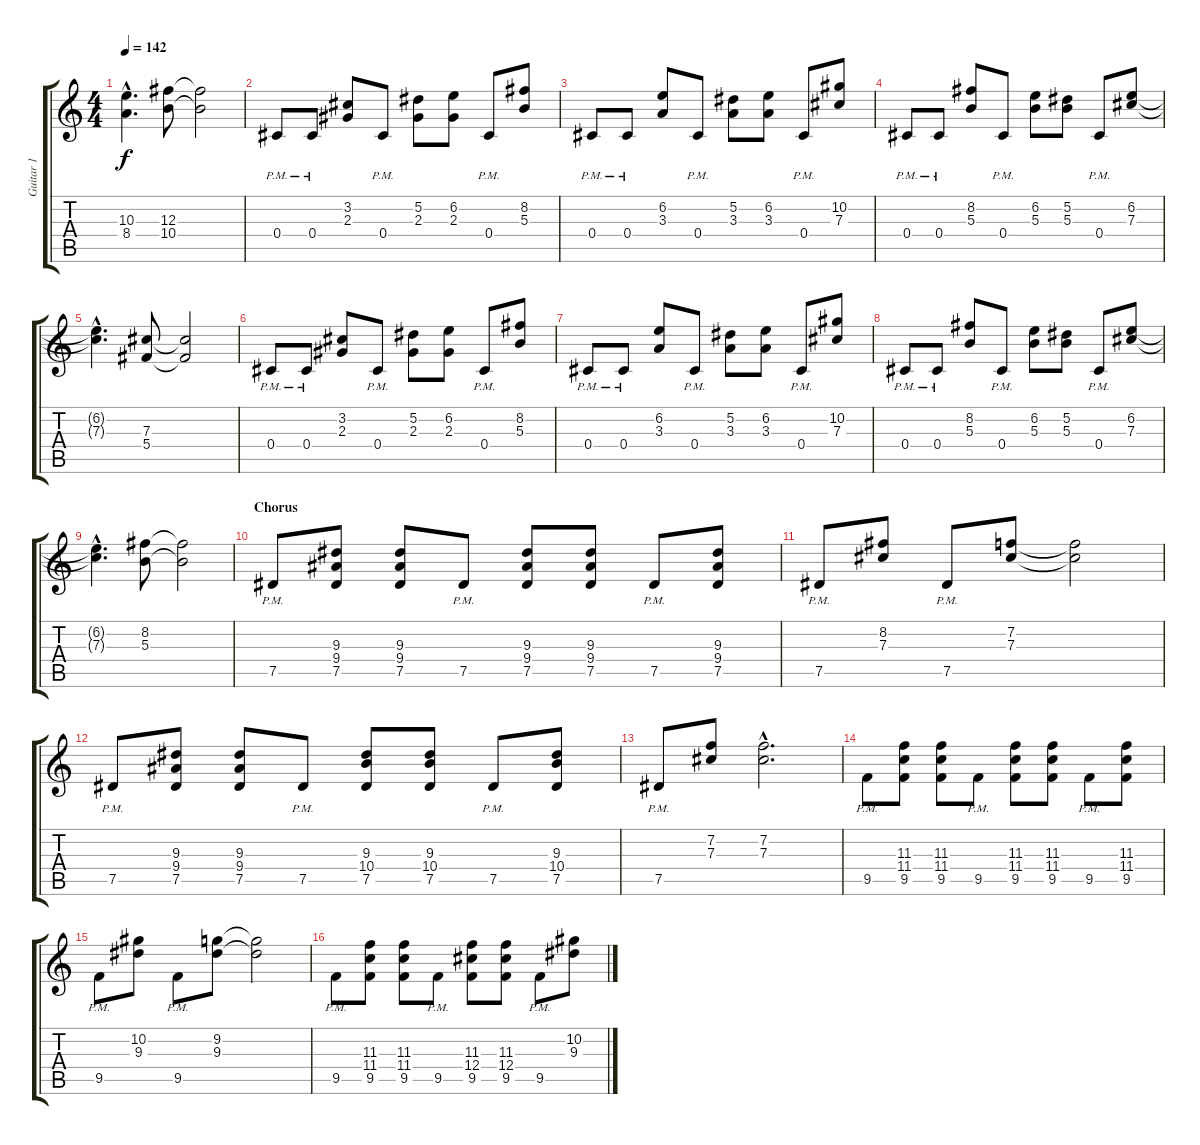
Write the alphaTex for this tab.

\track ("Guitar 1" "Guitar 1") {instrument distortionguitar}
\staff {score tabs}
\tuning (Eb4 Bb3 Gb3 Db3 Ab2 Eb2) {hide}
\ts (4 4)
\tempo 142
\clef g2
\ks c
(10.3{hac t} 8.4{hac t}).4{d dy f} (12.3 10.4).8 (12.3{t} 10.4{t}).2 |
0.4{pm}.8 0.4{pm}.8 (3.2 2.3).8 0.4{pm}.8 (5.2 2.3).8 (6.2 2.3).8 0.4{pm}.8 (8.2 5.3).8 |
0.4{pm}.8 0.4{pm}.8 (6.2 3.3).8 0.4{pm}.8 (5.2 3.3).8 (6.2 3.3).8 0.4{pm}.8 (10.2 7.3).8 |
0.4{pm}.8 0.4{pm}.8 (8.2 5.3).8 0.4{pm}.8 (6.2 5.3).8 (5.2 5.3).8 0.4{pm}.8 (6.2 7.3).8 |
(6.2{hac t} 7.3{hac t}).4{d} (7.3 5.4).8 (7.3{t} 5.4{t}).2 |
0.4{pm}.8 0.4{pm}.8 (3.2 2.3).8 0.4{pm}.8 (5.2 2.3).8 (6.2 2.3).8 0.4{pm}.8 (8.2 5.3).8 |
0.4{pm}.8 0.4{pm}.8 (6.2 3.3).8 0.4{pm}.8 (5.2 3.3).8 (6.2 3.3).8 0.4{pm}.8 (10.2 7.3).8 |
0.4{pm}.8 0.4{pm}.8 (8.2 5.3).8 0.4{pm}.8 (6.2 5.3).8 (5.2 5.3).8 0.4{pm}.8 (6.2 7.3).8 |
(6.2{hac t} 7.3{hac t}).4{d} (8.2 5.3).8 (8.2{t} 5.3{t}).2 |
\section ("" "Chorus")
7.5{pm}.8 (9.3 9.4 7.5).8 (9.3 9.4 7.5).8 7.5{pm}.8 (9.3 9.4 7.5).8 (9.3 9.4 7.5).8 7.5{pm}.8 (9.3 9.4 7.5).8 |
7.5{pm}.8 (8.2 7.3).8 7.5{pm}.8 (7.2 7.3).8 (7.2{t} 7.3{t}).2 |
7.5{pm}.8 (9.3 9.4 7.5).8 (9.3 9.4 7.5).8 7.5{pm}.8 (9.3 10.4 7.5).8 (9.3 10.4 7.5).8 7.5{pm}.8 (9.3 10.4 7.5).8 |
7.5{pm}.8 (7.2 7.3).8 (7.2{hac} 7.3{hac}).2{d} |
9.5{pm}.8 (11.3 11.4 9.5).8 (11.3 11.4 9.5).8 9.5{pm}.8 (11.3 11.4 9.5).8 (11.3 11.4 9.5).8 9.5{pm}.8 (11.3 11.4 9.5).8 |
9.5{pm}.8 (10.2 9.3).8 9.5{pm}.8 (9.2 9.3).8 (9.2{t} 9.3{t}).2 |
9.5{pm}.8 (11.3 11.4 9.5).8 (11.3 11.4 9.5).8 9.5{pm}.8 (11.3 12.4 9.5).8 (11.3 12.4 9.5).8 9.5{pm}.8 (10.2 9.3).8
